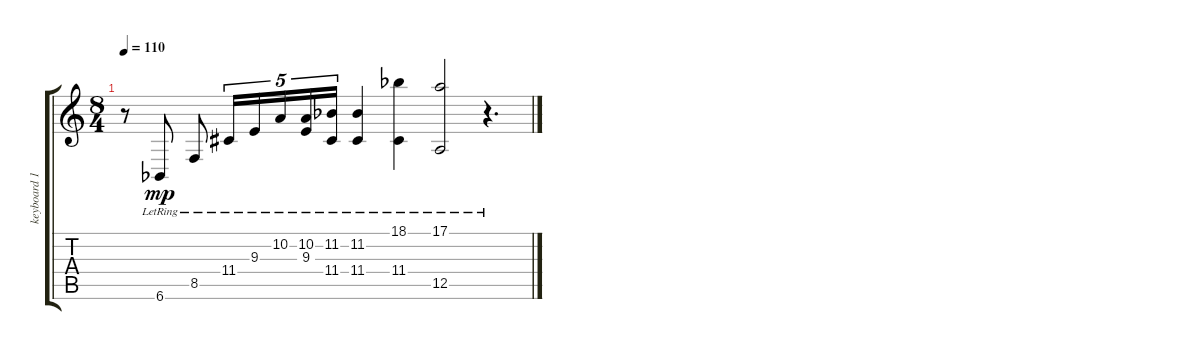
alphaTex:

\track ("keyboard 1" "keyboard 1") {instrument harpsichord}
\staff {score tabs}
\tuning (E4 B3 G3 D3 A2 E2) {hide}
\ts (8 4)
\tempo 110
\clef g2
\ks c
r.8{dy mp} 6.6{lr acc b}.8 8.5{lr}.8 11.4{lr}.16{tu (5 4)} 9.3{lr}.16{tu (5 4)} 10.2{lr}.16{tu (5 4)} (10.2{lr} 9.3{lr}).16{tu (5 4)} (11.2{lr acc b} 11.4{lr}).16{tu (5 4)} (11.2{lr acc b} 11.4{lr}).4 (18.1{lr acc b} 11.4{lr}).4 (17.1{lr} 12.5{lr}).2 r.4{d}
